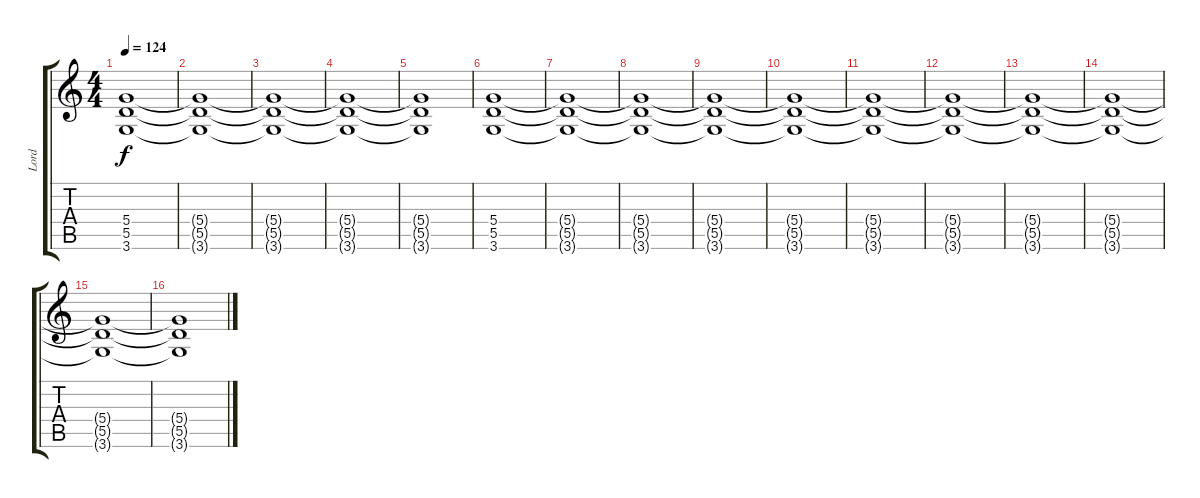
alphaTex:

\track ("Lord" "Lord") {instrument drawbarorgan}
\staff {score tabs}
\tuning (E5 B4 G4 D4 A3 E3) {hide}
\ts (4 4)
\tempo 124
\clef g2
\ks c
(5.4 5.5 3.6).1{dy f instrument drawbarorgan} |
(5.4{t} 5.5{t} 3.6{t}).1 |
(5.4{t} 5.5{t} 3.6{t}).1 |
(5.4{t} 5.5{t} 3.6{t}).1 |
(5.4{t} 5.5{t} 3.6{t}).1 |
(5.4 5.5 3.6).1 |
(5.4{t} 5.5{t} 3.6{t}).1 |
(5.4{t} 5.5{t} 3.6{t}).1 |
(5.4{t} 5.5{t} 3.6{t}).1 |
(5.4{t} 5.5{t} 3.6{t}).1 |
(5.4{t} 5.5{t} 3.6{t}).1 |
(5.4{t} 5.5{t} 3.6{t}).1 |
(5.4{t} 5.5{t} 3.6{t}).1 |
(5.4{t} 5.5{t} 3.6{t}).1 |
(5.4{t} 5.5{t} 3.6{t}).1 |
(5.4{t} 5.5{t} 3.6{t}).1
